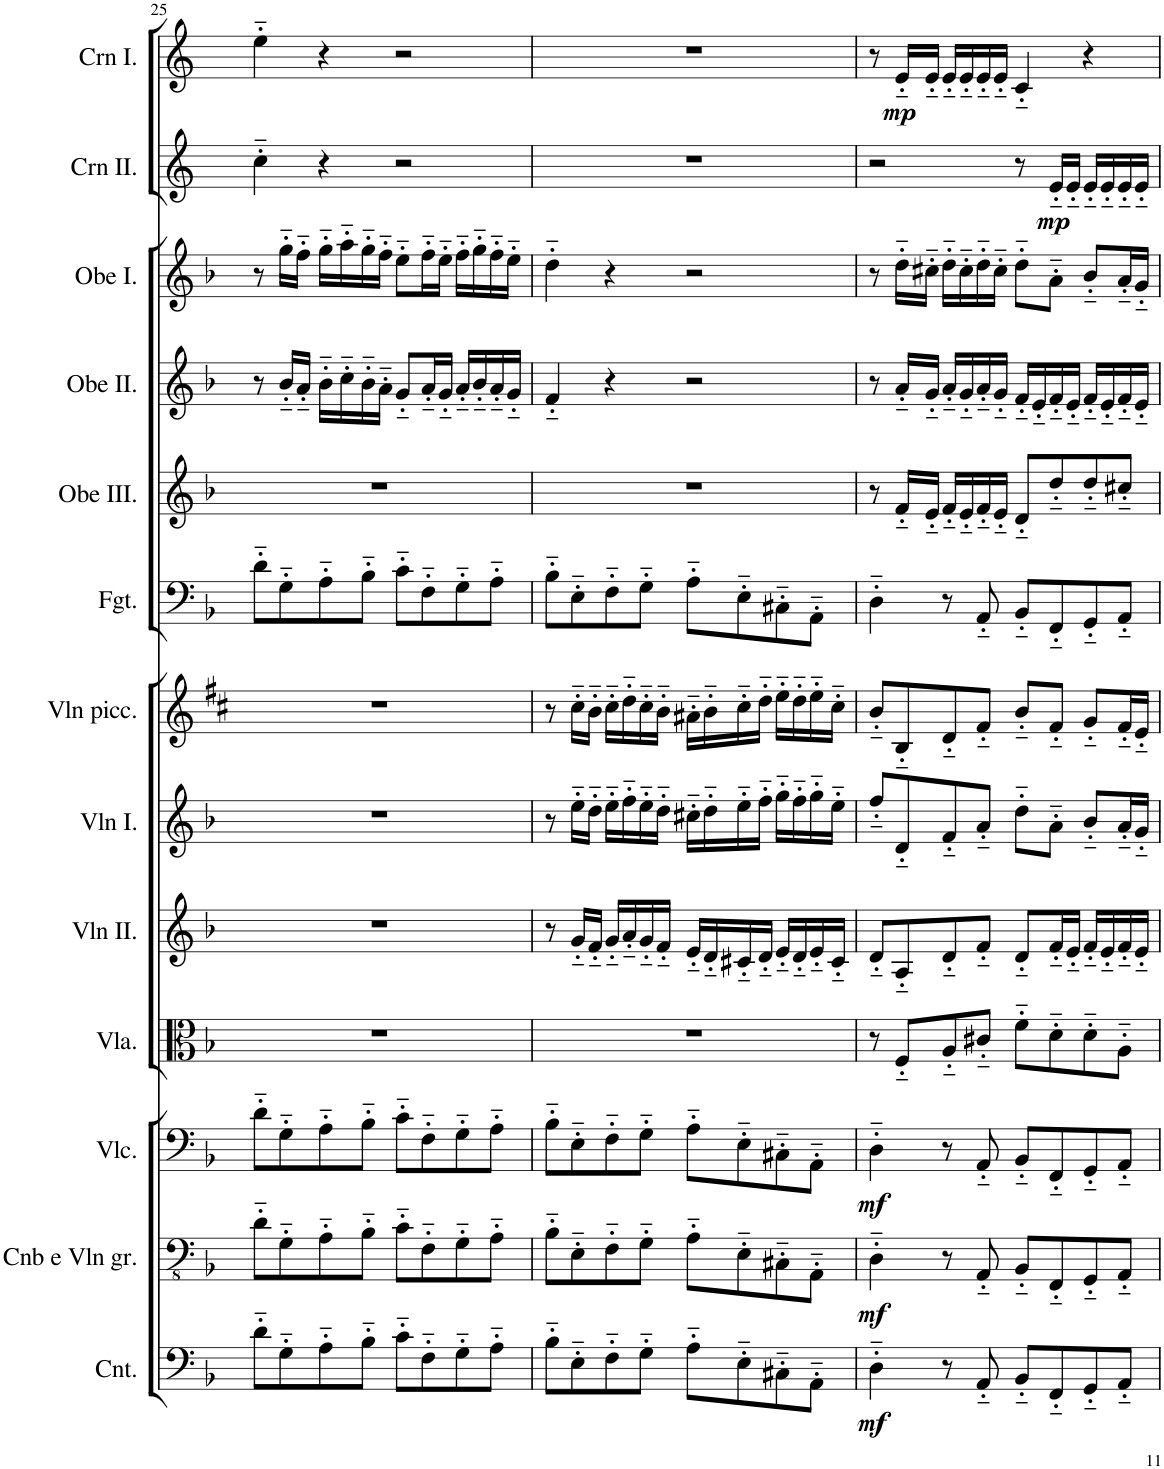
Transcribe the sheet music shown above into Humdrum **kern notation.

**kern	**dynam	**kern	**dynam	**kern	**dynam	**kern	**kern	**kern	**kern	**kern	**kern	**kern	**kern	**kern	**dynam	**kern	**dynam
*part13	*part13	*part12	*part12	*part11	*part11	*part10	*part9	*part8	*part7	*part6	*part5	*part4	*part3	*part2	*part2	*part1	*part1
*staff13	*staff13	*staff12	*staff12	*staff11	*staff11	*staff10	*staff9	*staff8	*staff7	*staff6	*staff5	*staff4	*staff3	*staff2	*staff2	*staff1	*staff1
*I"Continuo.	*	*I"Contrabass e Violino grosso.	*	*I"Violoncello.	*	*I"Viola.	*I"Violino II.	*I"Violino I.	*I"Violino piccolo.	*I"Fagotto.	*I"Oboe III.	*I"Oboe II.	*I"Oboe I.	*I"Corno II.	*	*I"Corno I.	*
*I'Cnt.	*	*I'Cnb e Vln gr.	*	*I'Vlc.	*	*I'Vla.	*I'Vln II.	*I'Vln I.	*I'Vln picc.	*I'Fgt.	*I'Obe III.	*I'Obe II.	*I'Obe I.	*I'Crn II.	*	*I'Crn I.	*
!!LO:PB:g=z
*clefF4	*	*clefFv4	*	*clefF4	*	*clefC3	*clefG2	*clefG2	*clefG2	*clefF4	*clefG2	*clefG2	*clefG2	*clefG2	*	*clefG2	*
*	*	*Trd7c12	*	*	*	*	*	*	*Trd-1c-3	*	*	*	*	*Trd4c7	*	*Trd4c7	*
*k[b-]	*	*k[b-]	*	*k[b-]	*	*k[b-]	*k[b-]	*k[b-]	*k[f#c#]	*k[b-]	*k[b-]	*k[b-]	*k[b-]	*k[]	*	*k[]	*
*M2/2	*	*M2/2	*	*M2/2	*	*M2/2	*M2/2	*M2/2	*M2/2	*M2/2	*M2/2	*M2/2	*M2/2	*M2/2	*	*M2/2	*
*met(c|)	*	*met(c|)	*	*met(c|)	*	*met(c|)	*met(c|)	*met(c|)	*met(c|)	*met(c|)	*met(c|)	*met(c|)	*met(c|)	*met(c|)	*	*met(c|)	*
=25	=25	=25	=25	=25	=25	=25	=25	=25	=25	=25	=25	=25	=25	=25	=25	=25	=25
8d'~\L	.	8D'~\L	.	8d'~\L	.	1r	1r	1r	1r	8d'~\L	1r	8r	8r	4cc'~\	.	4ee'~\	.
8G'~\	.	8GG'~\	.	8G'~\	.	.	.	.	.	8G'~\	.	16b-'~/LL	16gg'~\LL	.	.	.	.
.	.	.	.	.	.	.	.	.	.	.	.	16a'~/JJ	16ff'~\JJ	.	.	.	.
8A'~\	.	8AA'~\	.	8A'~\	.	.	.	.	.	8A'~\	.	16b-'~\LL	16gg'~\LL	4r	.	4r	.
.	.	.	.	.	.	.	.	.	.	.	.	16cc'~\	16aa'~\	.	.	.	.
8B-'~\J	.	8BB-'~\J	.	8B-'~\J	.	.	.	.	.	8B-'~\J	.	16b-'~\	16gg'~\	.	.	.	.
.	.	.	.	.	.	.	.	.	.	.	.	16a'~\JJ	16ff'~\JJ	.	.	.	.
8c'~\L	.	8C'~\L	.	8c'~\L	.	.	.	.	.	8c'~\L	.	8g'~/L	8ee'~\L	2r	.	2r	.
8F'~\	.	8FF'~\	.	8F'~\	.	.	.	.	.	8F'~\	.	16a'~/L	16ff'~\L	.	.	.	.
.	.	.	.	.	.	.	.	.	.	.	.	16g'~/JJ	16ee'~\JJ	.	.	.	.
8G'~\	.	8GG'~\	.	8G'~\	.	.	.	.	.	8G'~\	.	16a'~/LL	16ff'~\LL	.	.	.	.
.	.	.	.	.	.	.	.	.	.	.	.	16b-'~/	16gg'~\	.	.	.	.
8A'~\J	.	8AA'~\J	.	8A'~\J	.	.	.	.	.	8A'~\J	.	16a'~/	16ff'~\	.	.	.	.
.	.	.	.	.	.	.	.	.	.	.	.	16g'~/JJ	16ee'~\JJ	.	.	.	.
=26	=26	=26	=26	=26	=26	=26	=26	=26	=26	=26	=26	=26	=26	=26	=26	=26	=26
8B-'~\L	.	8BB-'~\L	.	8B-'~\L	.	1r	8r	8r	8r	8B-'~\L	1r	4f'~/	4dd'~\	1r	.	1r	.
8E'~\	.	8EE'~\	.	8E'~\	.	.	16g'~/LL	16ee'~\LL	16cc#'~\LL	8E'~\	.	.	.	.	.	.	.
.	.	.	.	.	.	.	16f'~/JJ	16dd'~\JJ	16b'~\JJ	.	.	.	.	.	.	.	.
8F'~\	.	8FF'~\	.	8F'~\	.	.	16g'~/LL	16ee'~\LL	16cc#'~\LL	8F'~\	.	4r	4r	.	.	.	.
.	.	.	.	.	.	.	16a'~/	16ff'~\	16dd'~\	.	.	.	.	.	.	.	.
8G'~\J	.	8GG'~\J	.	8G'~\J	.	.	16g'~/	16ee'~\	16cc#'~\	8G'~\J	.	.	.	.	.	.	.
.	.	.	.	.	.	.	16f'~/JJ	16dd'~\JJ	16b'~\JJ	.	.	.	.	.	.	.	.
8A'~\L	.	8AA'~\L	.	8A'~\L	.	.	16e'~/LL	16cc#X'~\LL	16a#X'~\LL	8A'~\L	.	2r	2r	.	.	.	.
.	.	.	.	.	.	.	16d'~/	16dd'~\	16b'~\	.	.	.	.	.	.	.	.
8E'~\	.	8EE'~\	.	8E'~\	.	.	16c#X'~/	16ee'~\	16cc#'~\	8E'~\	.	.	.	.	.	.	.
.	.	.	.	.	.	.	16d'~/JJ	16ff'~\JJ	16dd'~\JJ	.	.	.	.	.	.	.	.
8C#X'~\	.	8CC#X'~\	.	8C#X'~\	.	.	16e'~/LL	16gg'~\LL	16ee'~\LL	8C#X'~\	.	.	.	.	.	.	.
.	.	.	.	.	.	.	16d'~/	16ff'~\	16dd'~\	.	.	.	.	.	.	.	.
8AA'~\J	.	8AAA'~\J	.	8AA'~\J	.	.	16e'~/	16gg'~\	16ee'~\	8AA'~\J	.	.	.	.	.	.	.
.	.	.	.	.	.	.	16c#'~/JJ	16ee'~\JJ	16cc#'~\JJ	.	.	.	.	.	.	.	.
=27	=27	=27	=27	=27	=27	=27	=27	=27	=27	=27	=27	=27	=27	=27	=27	=27	=27
!	!LO:DY:b	!	!LO:DY:b	!	!LO:DY:b	!	!	!	!	!	!	!	!	!	!	!	!
4D'~\	mf	4DD'~\	mf	4D'~\	mf	8r	8d'~/L	8ff'~/L	8b'~/L	4D'~\	8r	8r	8r	2r	.	8r	.
!	!	!	!	!	!	!	!	!	!	!	!	!	!	!	!	!	!LO:DY:b
.	.	.	.	.	.	8F'~/L	8A'~/	8d'~/	8B'~/	.	16f'~/LL	16a'~/LL	16dd'~\LL	.	.	16e'~/LL	mp
.	.	.	.	.	.	.	.	.	.	.	16e'~/JJ	16g'~/JJ	16cc#X'~\JJ	.	.	16e'~/JJ	.
8r	.	8r	.	8r	.	8A'~/	8d'~/	8f'~/	8d'~/	8r	16f'~/LL	16a'~/LL	16dd'~\LL	.	.	16e'~/LL	.
.	.	.	.	.	.	.	.	.	.	.	16e'~/	16g'~/	16cc#'~\	.	.	16e'~/	.
8AA'~/	.	8AAA'~/	.	8AA'~/	.	8c#X'~/J	8f'~/J	8a'~/J	8f#'~/J	8AA'~/	16f'~/	16a'~/	16dd'~\	.	.	16e'~/	.
.	.	.	.	.	.	.	.	.	.	.	16e'~/JJ	16g'~/JJ	16cc#'~\JJ	.	.	16e'~/JJ	.
8BB-'~/L	.	8BBB-'~/L	.	8BB-'~/L	.	8f'~\L	8d'~/L	8dd'~\L	8b'~/L	8BB-'~/L	8d'~/L	16f'~/LL	8dd'~\L	8r	.	4c'~/	.
.	.	.	.	.	.	.	.	.	.	.	.	16e'~/	.	.	.	.	.
!	!	!	!	!	!	!	!	!	!	!	!	!	!	!	!LO:DY:b	!	!
8FF'~/	.	8FFF'~/	.	8FF'~/	.	8d'~\	16f'~/L	8a'~\J	8f#'~/J	8FF'~/	8dd'~/	16f'~/	8a'~\J	16e'~/LL	mp	.	.
.	.	.	.	.	.	.	16e'~/JJ	.	.	.	.	16e'~/JJ	.	16e'~/JJ	.	.	.
8GG'~/	.	8GGG'~/	.	8GG'~/	.	8d'~\	16f'~/LL	8b-'~/L	8g'~/L	8GG'~/	8dd'~/	16f'~/LL	8b-'~/L	16e'~/LL	.	4r	.
.	.	.	.	.	.	.	16e'~/	.	.	.	.	16e'~/	.	16e'~/	.	.	.
8AA'~/J	.	8AAA'~/J	.	8AA'~/J	.	8A'~\J	16f'~/	16a'~/L	16f#'~/L	8AA'~/J	8cc#X'~/J	16f'~/	16a'~/L	16e'~/	.	.	.
.	.	.	.	.	.	.	16e'~/JJ	16g'~/JJ	16e'~/JJ	.	.	16e'~/JJ	16g'~/JJ	16e'~/JJ	.	.	.
=	=	=	=	=	=	=	=	=	=	=	=	=	=	=	=	=	=
*-	*-	*-	*-	*-	*-	*-	*-	*-	*-	*-	*-	*-	*-	*-	*-	*-	*-
